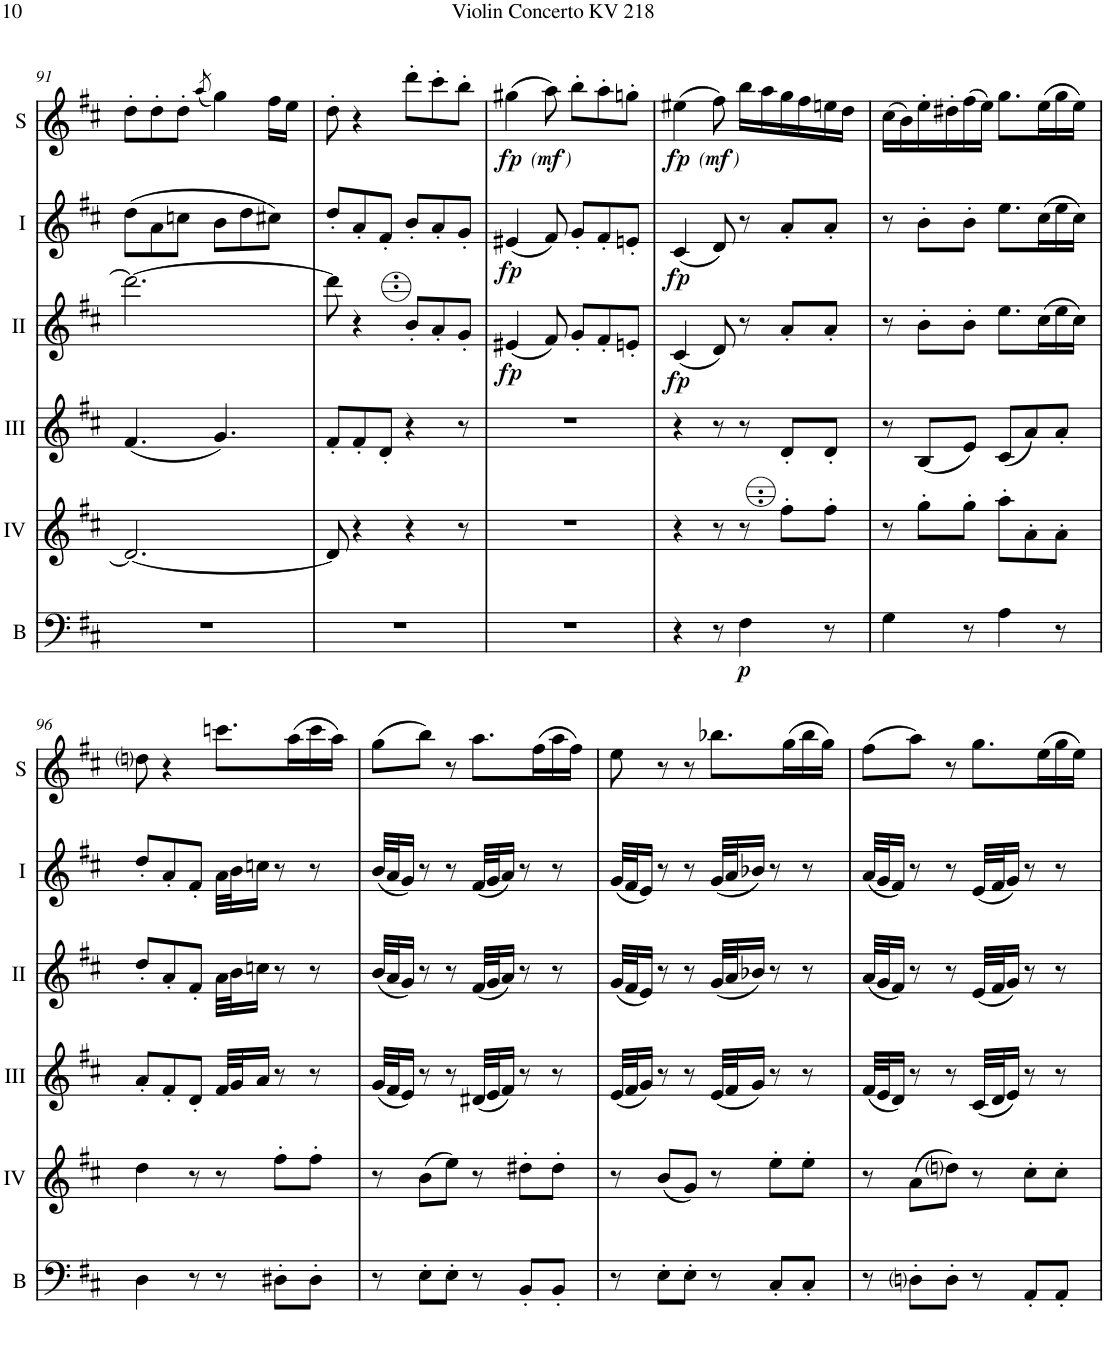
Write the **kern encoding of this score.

**kern	**dynam	**kern	**kern	**kern	**dynam	**kern	**dynam	**kern	**dynam
*part6	*part6	*part5	*part4	*part3	*part3	*part2	*part2	*part1	*part1
*staff6	*staff6	*staff5	*staff4	*staff3	*staff3	*staff2	*staff2	*staff1	*staff1
*I"Bass	*	*I"Acc. 4	*I"Acc. 3	*I"Acc. 2	*	*I"Acc. 1	*	*I"Solo	*
*I'B	*	*	*	*	*	*	*	*I'S	*
!!LO:PB:g=z
*clefF4	*	*clefG2	*clefG2	*clefG2	*	*clefG2	*	*clefG2	*
*Trd7c12	*	*Trd7c12	*	*	*	*	*	*	*
*k[f#c#]	*	*k[f#c#]	*k[f#c#]	*k[f#c#]	*	*k[f#c#]	*	*k[f#c#]	*
*M6/8	*	*M6/8	*M6/8	*M6/8	*	*M6/8	*	*M6/8	*
=91	=91	=91	=91	=91	=91	=91	=91	=91	=91
2.r	.	2.d/_	(4.f#/	2.ddd\_	.	(8dd\L	.	8dd'\L	.
.	.	.	.	.	.	8a\	.	8dd'\	.
.	.	.	.	.	.	8ccn\J	.	8dd'\J	.
.	.	.	.	.	.	.	.	(8qaa/	.
.	.	.	4.g/)	.	.	8b\L	.	4gg\)	.
.	.	.	.	.	.	8dd\	.	.	.
.	.	.	.	.	.	8cc#X\J)	.	16ff#\LL	.
.	.	.	.	.	.	.	.	16ee\JJ	.
=92	=92	=92	=92	=92	=92	=92	=92	=92	=92
2.r	.	8d/]	8f#'/L	8ddd\]	.	8dd'/L	.	8dd'\	.
.	.	4r	8f#'/	4r	.	8a'/	.	4r	.
.	.	.	8d'/J	.	.	8f#'/J	.	.	.
.	.	4r	4r	8b'/L	.	8b'/L	.	8ddd'\L	.
.	.	.	.	8a'/	.	8a'/	.	8ccc#'\	.
.	.	8r	8r	8g'/J	.	8g'/J	.	8bb'\J	.
=93	=93	=93	=93	=93	=93	=93	=93	=93	=93
!	!	!	!	!	!LO:DY:b	!	!LO:DY:b	!	!LO:DY:b
2.r	.	2.r	2.r	(4e#X/	fp	(4e#X/	fp	(4gg#X\	fp
!	!	!	!	!	!	!	!	!	!LO:DY:b
!	!	!	!	!	!	!	!	!	!LO:DY:n=1:b
!	!	!	!	!	!	!	!	!	!LO:DY:n=2:b
.	.	.	.	8f#/)	.	8f#/)	.	8aa\)	other-dynamics mf other-dynamics
.	.	.	.	8g'/L	.	8g'/L	.	8bb'\L	.
.	.	.	.	8f#'/	.	8f#'/	.	8aa'\	.
.	.	.	.	8en'/J	.	8en'/J	.	8ggn'\J	.
=94	=94	=94	=94	=94	=94	=94	=94	=94	=94
!	!	!	!	!	!LO:DY:b	!	!LO:DY:b	!	!LO:DY:b
4r	.	4r	4r	(4c#/	fp	(4c#/	fp	(4ee#X\	fp
!	!	!	!	!	!	!	!	!	!LO:DY:b
!	!	!	!	!	!	!	!	!	!LO:DY:n=1:b
!	!	!	!	!	!	!	!	!	!LO:DY:n=2:b
8r	.	8r	8r	8d/)	.	8d/)	.	8ff#\)	other-dynamics mf other-dynamics
!	!LO:DY:b	!	!	!	!	!	!	!	!
4F#\	p	8r	8r	8r	.	8r	.	16bb\LL	.
.	.	.	.	.	.	.	.	16aa\	.
.	.	8ff#'\L	8d'/L	8a'/L	.	8a'/L	.	16gg\	.
.	.	.	.	.	.	.	.	16ff#\	.
8r	.	8ff#'\J	8d'/J	8a'/J	.	8a'/J	.	16een\	.
.	.	.	.	.	.	.	.	16dd\JJ	.
=95	=95	=95	=95	=95	=95	=95	=95	=95	=95
4G\	.	8r	8r	8r	.	8r	.	(16cc#\LL	.
.	.	.	.	.	.	.	.	16b\)	.
.	.	8gg'\L	(8B/L	8b'\L	.	8b'\L	.	16ee'\	.
.	.	.	.	.	.	.	.	16dd#X'\	.
8r	.	8gg'\J	8e/J)	8b'\J	.	8b'\J	.	(16ff#\	.
.	.	.	.	.	.	.	.	16ee\JJ)	.
4A\	.	8aa'\L	(8c#/L	8.ee\L	.	8.ee\L	.	8.gg\L	.
.	.	8a'\	8a/)	.	.	.	.	.	.
.	.	.	.	(16cc#\L	.	(16cc#\L	.	(16ee\L	.
8r	.	8a'\J	8a'/J	16ee\	.	16ee\	.	16gg\	.
.	.	.	.	16cc#\JJ)	.	16cc#\JJ)	.	16ee\JJ)	.
!!LO:LB:g=z
=96	=96	=96	=96	=96	=96	=96	=96	=96	=96
4D\	.	4dd\	8a'/L	8dd'/L	.	8dd'/L	.	8ddni\	.
.	.	.	8f#'/	8a'/	.	8a'/	.	4r	.
8r	.	8r	8d'/J	8f#'/J	.	8f#'/J	.	.	.
8r	.	8r	32f#/LLL	32a\LLL	.	32a\LLL	.	8.cccn\L	.
.	.	.	32g/J	32b\J	.	32b\J	.	.	.
.	.	.	16a/JJ	16ccn\JJ	.	16ccn\JJ	.	.	.
8D#X'\L	.	8ff#'\L	8r	8r	.	8r	.	.	.
.	.	.	.	.	.	.	.	(16aa\L	.
8D#'\J	.	8ff#'\J	8r	8r	.	8r	.	16ccc\	.
.	.	.	.	.	.	.	.	16aa\JJ)	.
=97	=97	=97	=97	=97	=97	=97	=97	=97	=97
8r	.	8r	(32g/LLL	(32b/LLL	.	(32b/LLL	.	(8gg\L	.
.	.	.	32f#/J	32a/J	.	32a/J	.	.	.
.	.	.	16e/JJ)	16g/JJ)	.	16g/JJ)	.	.	.
8E'\L	.	(8b\L	8r	8r	.	8r	.	8bb\J)	.
8E'\J	.	8ee\J)	8r	8r	.	8r	.	8r	.
8r	.	8r	(32d#X/LLL	(32f#/LLL	.	(32f#/LLL	.	8.aa\L	.
.	.	.	32e/J	32g/J	.	32g/J	.	.	.
.	.	.	16f#/JJ)	16a/JJ)	.	16a/JJ)	.	.	.
8BB'/L	.	8dd#X'\L	8r	8r	.	8r	.	.	.
.	.	.	.	.	.	.	.	(16ff#\L	.
8BB'/J	.	8dd#'\J	8r	8r	.	8r	.	16aa\	.
.	.	.	.	.	.	.	.	16ff#\JJ)	.
=98	=98	=98	=98	=98	=98	=98	=98	=98	=98
8r	.	8r	(32e/LLL	(32g/LLL	.	(32g/LLL	.	8ee\	.
.	.	.	32f#/J	32f#/J	.	32f#/J	.	.	.
.	.	.	16g/JJ)	16e/JJ)	.	16e/JJ)	.	.	.
8E'\L	.	(8b/L	8r	8r	.	8r	.	8r	.
8E'\J	.	8g/J)	8r	8r	.	8r	.	8r	.
8r	.	8r	(32e/LLL	(32g/LLL	.	(32g/LLL	.	8.bb-X\L	.
.	.	.	32f#/J	32a/J	.	32a/J	.	.	.
.	.	.	16g/JJ)	16b-X/JJ)	.	16b-X/JJ)	.	.	.
8C#'/L	.	8ee'\L	8r	8r	.	8r	.	.	.
.	.	.	.	.	.	.	.	(16gg\L	.
8C#'/J	.	8ee'\J	8r	8r	.	8r	.	16bb-\	.
.	.	.	.	.	.	.	.	16gg\JJ)	.
=99	=99	=99	=99	=99	=99	=99	=99	=99	=99
8r	.	8r	(32f#/LLL	(32a/LLL	.	(32a/LLL	.	(8ff#\L	.
.	.	.	32e/J	32g/J	.	32g/J	.	.	.
.	.	.	16d/JJ)	16f#/JJ)	.	16f#/JJ)	.	.	.
8Dni'\L	.	(8a\L	8r	8r	.	8r	.	8aa\J)	.
8D'\J	.	8ddni\J)	8r	8r	.	8r	.	8r	.
8r	.	8r	(32c#/LLL	(32e/LLL	.	(32e/LLL	.	8.gg\L	.
.	.	.	32d/J	32f#/J	.	32f#/J	.	.	.
.	.	.	16e/JJ)	16g/JJ)	.	16g/JJ)	.	.	.
8AA'/L	.	8cc#'\L	8r	8r	.	8r	.	.	.
.	.	.	.	.	.	.	.	(16ee\L	.
8AA'/J	.	8cc#'\J	8r	8r	.	8r	.	16gg\	.
.	.	.	.	.	.	.	.	16ee\JJ)	.
=	=	=	=	=	=	=	=	=	=
*-	*-	*-	*-	*-	*-	*-	*-	*-	*-
